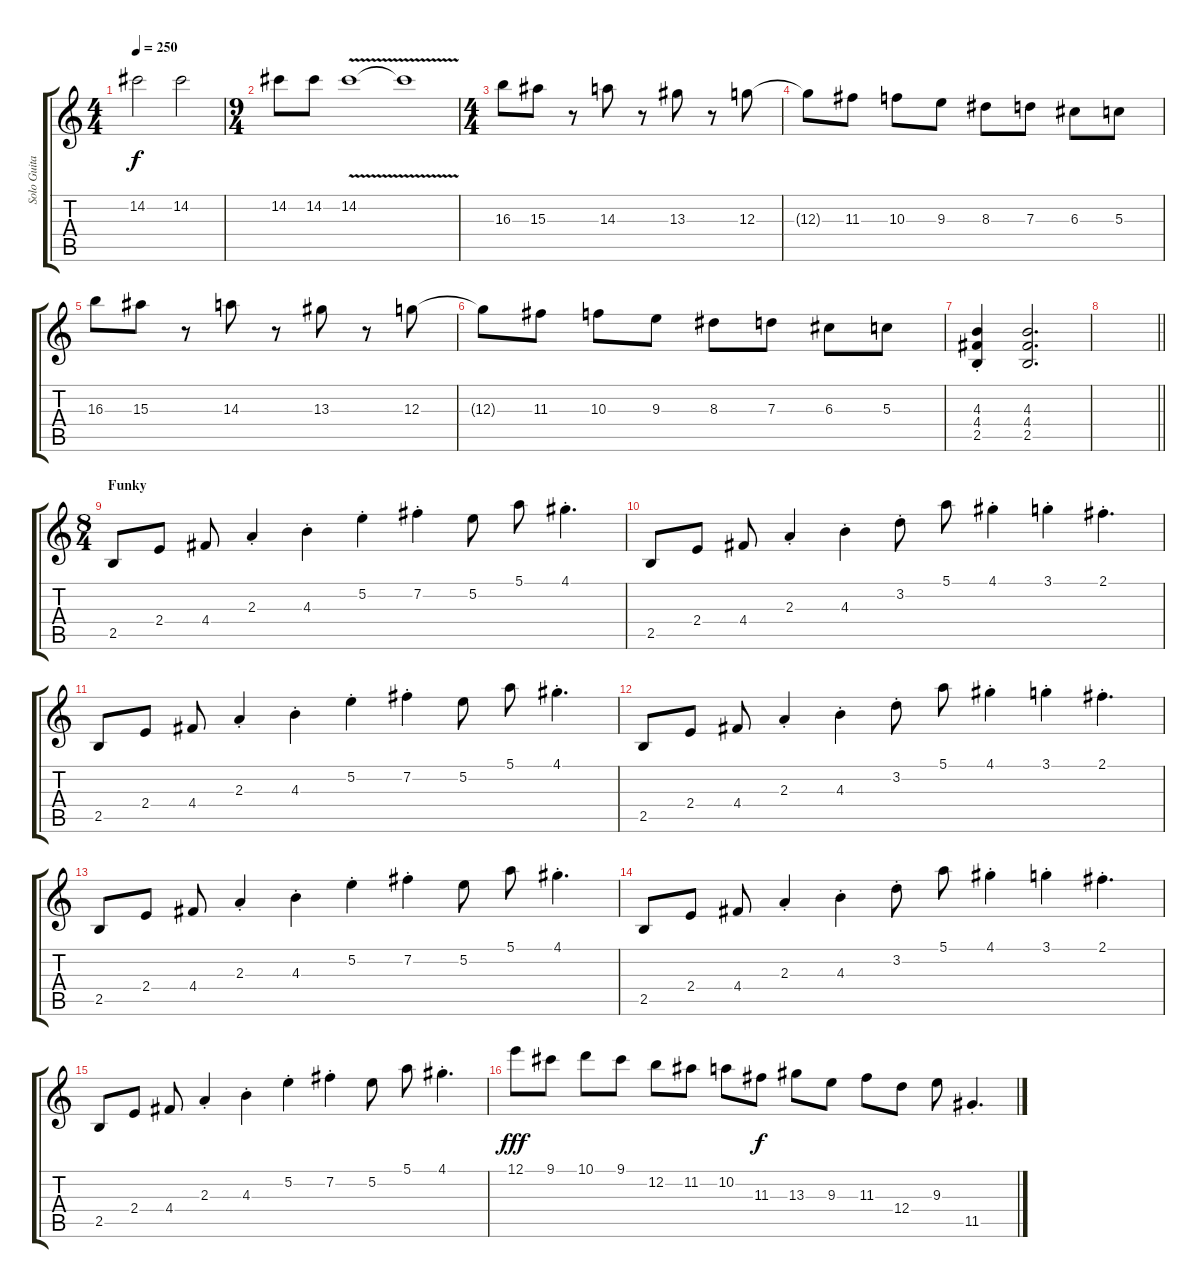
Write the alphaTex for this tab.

\track ("Solo Guitar" "Solo Guita") {instrument overdrivenguitar}
\staff {score tabs}
\tuning (E4 B3 G3 D3 A2 E2) {hide}
\ts (4 4)
\tempo 250
\clef g2
\ks c
14.2.2{dy f} 14.2.2 |
\ts (9 4)
14.2.8 14.2.8 14.2{v}.1 14.2{t}.1 |
\ts (4 4)
16.3.8 15.3.8 r.8 14.3.8 r.8 13.3.8 r.8 12.3.8 |
12.3{t}.8 11.3.8 10.3.8 9.3.8 8.3.8 7.3.8 6.3.8 5.3.8 |
16.3.8 15.3.8 r.8 14.3.8 r.8 13.3.8 r.8 12.3.8 |
12.3{t}.8 11.3.8 10.3.8 9.3.8 8.3.8 7.3.8 6.3.8 5.3.8 |
(4.3{st} 4.4{st} 2.5{st}).4 (4.3 4.4 2.5).2{d} |
\barLineRight lightlight
|
\ts (8 4)
\section ("" "Funky")
2.5.8{instrument electricguitarclean} 2.4.8 4.4.8 2.3{st}.4 4.3{st}.4 5.2{st}.4 7.2{st}.4 5.2.8 5.1.8 4.1{st}.4{d} |
2.5.8 2.4.8 4.4.8 2.3{st}.4 4.3{st}.4 3.2{st}.8 5.1.8 4.1{st}.4 3.1{st}.4 2.1{st}.4{d} |
2.5.8 2.4.8 4.4.8 2.3{st}.4 4.3{st}.4 5.2{st}.4 7.2{st}.4 5.2.8 5.1.8 4.1{st}.4{d} |
2.5.8 2.4.8 4.4.8 2.3{st}.4 4.3{st}.4 3.2{st}.8 5.1.8 4.1{st}.4 3.1{st}.4 2.1{st}.4{d} |
2.5.8 2.4.8 4.4.8 2.3{st}.4 4.3{st}.4 5.2{st}.4 7.2{st}.4 5.2.8 5.1.8 4.1{st}.4{d} |
2.5.8 2.4.8 4.4.8 2.3{st}.4 4.3{st}.4 3.2{st}.8 5.1.8 4.1{st}.4 3.1{st}.4 2.1{st}.4{d} |
2.5.8 2.4.8 4.4.8 2.3{st}.4 4.3{st}.4 5.2{st}.4 7.2{st}.4 5.2.8 5.1.8 4.1{st}.4{d} |
12.1.8{dy fff} 9.1.8 10.1.8 9.1.8 12.2.8 11.2.8 10.2.8 11.3.8{dy f} 13.3.8 9.3.8 11.3.8 12.4.8 9.3.8 11.5{st}.4{d}
